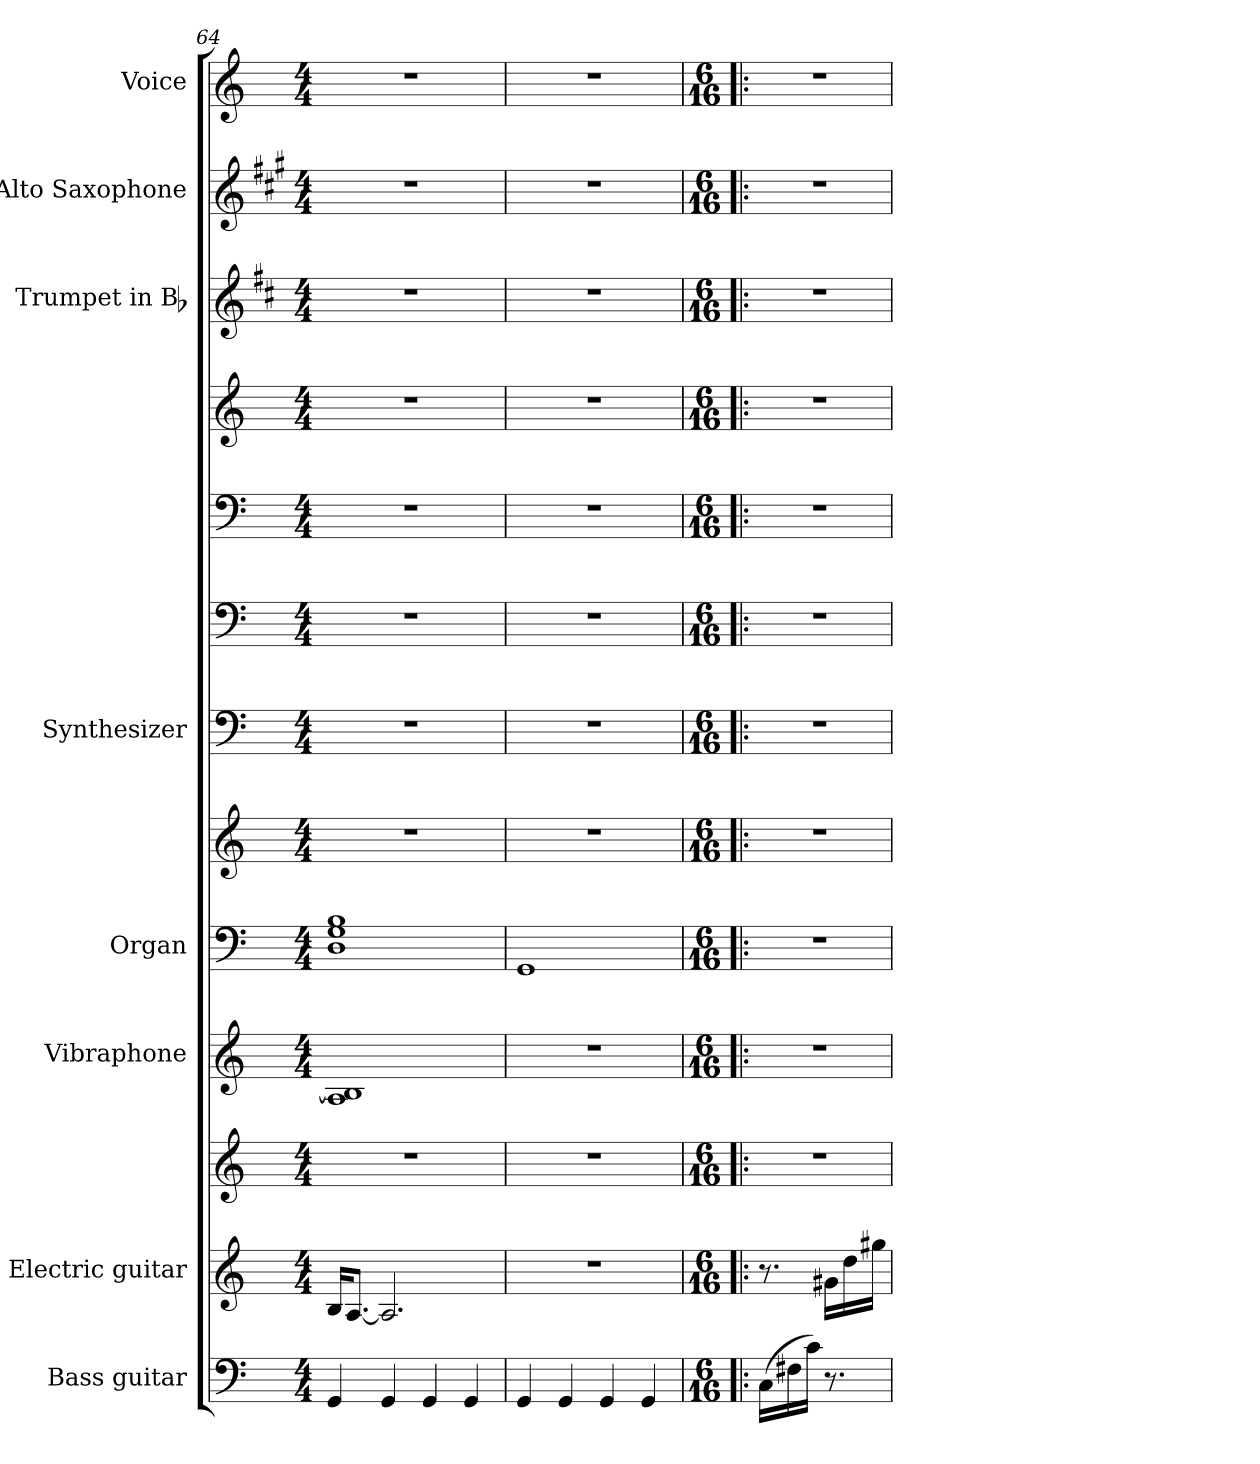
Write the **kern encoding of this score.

**kern	**kern	**kern	**kern	**kern	**kern	**kern	**kern	**kern	**kern	**kern	**kern	**kern
*part8	*part7	*part7	*part6	*part5	*part5	*part4	*part4	*part4	*part4	*part3	*part2	*part1
*staff13	*staff12	*staff11	*staff10	*staff9	*staff8	*staff7	*staff6	*staff5	*staff4	*staff3	*staff2	*staff1
*I"Bass guitar	*I"Electric guitar	*	*I"Vibraphone	*I"Organ	*	*I"Synthesizer	*	*	*	*I"Trumpet in Bb	*I"Alto Saxophone	*I"Voice
*I'Bass	*I'El. gtr	*	*I'Vib.	*I'Org.	*	*I'Synth.	*	*	*	*I'Tpt	*I'A. Sax.	*I'Voice
*clefF4	*clefG2	*clefG2	*clefG2	*clefF4	*clefG2	*clefF4	*clefF4	*clefF4	*clefG2	*clefG2	*clefG2	*clefG2
*ITrd7c12	*ITrd7c12	*ITrd7c12	*	*	*	*	*	*	*	*ITrd1c2	*ITrd5c9	*
*k[]	*k[]	*k[]	*k[]	*k[]	*k[]	*k[]	*k[]	*k[]	*k[]	*k[]	*k[]	*k[]
*C:	*C:	*C:	*C:	*C:	*C:	*C:	*C:	*C:	*C:	*C:	*C:	*C:
*M4/4	*M4/4	*M4/4	*M4/4	*M4/4	*M4/4	*M4/4	*M4/4	*M4/4	*M4/4	*M4/4	*M4/4	*M4/4
=64	=64	=64	=64	=64	=64	=64	=64	=64	=64	=64	=64	=64
4GGGi/	16BBi/KL	1r	1Ai 1Bi]	1Di 1Gi 1Bi	1r	1r	1r	1r	1r	1r	1r	1r
.	[8.AAi/J	.	.	.	.	.	.	.	.	.	.	.
4GGGi/	2.AAi/]	.	.	.	.	.	.	.	.	.	.	.
4GGGi/	.	.	.	.	.	.	.	.	.	.	.	.
4GGGi/	.	.	.	.	.	.	.	.	.	.	.	.
=65	=65	=65	=65	=65	=65	=65	=65	=65	=65	=65	=65	=65
4GGGi/	1r	1r	1r	1GGi	1r	1r	1r	1r	1r	1r	1r	1r
4GGGi/	.	.	.	.	.	.	.	.	.	.	.	.
4GGGi/	.	.	.	.	.	.	.	.	.	.	.	.
4GGGi/	.	.	.	.	.	.	.	.	.	.	.	.
=66!|:	=66!|:	=66!|:	=66!|:	=66!|:	=66!|:	=66!|:	=66!|:	=66!|:	=66!|:	=66!|:	=66!|:	=66!|:
*M6/16	*M6/16	*M6/16	*M6/16	*M6/16	*M6/16	*M6/16	*M6/16	*M6/16	*M6/16	*M6/16	*M6/16	*M6/16
!	!	!LO:N:vis=1	!LO:N:vis=1	!LO:N:vis=1	!LO:N:vis=1	!LO:N:vis=1	!LO:N:vis=1	!LO:N:vis=1	!LO:N:vis=1	!LO:N:vis=1	!LO:N:vis=1	!LO:N:vis=1
(16CCi\LL	8.r	4.r	4.r	4.r	4.r	4.r	4.r	4.r	4.r	4.r	4.r	4.r
16FF#Xi\	.	.	.	.	.	.	.	.	.	.	.	.
16Ci\JJ)	.	.	.	.	.	.	.	.	.	.	.	.
8.r	16G#Xi\LL	.	.	.	.	.	.	.	.	.	.	.
.	16di\	.	.	.	.	.	.	.	.	.	.	.
.	16g#Xi\JJ	.	.	.	.	.	.	.	.	.	.	.
=	=	=	=	=	=	=	=	=	=	=	=	=
*-	*-	*-	*-	*-	*-	*-	*-	*-	*-	*-	*-	*-
